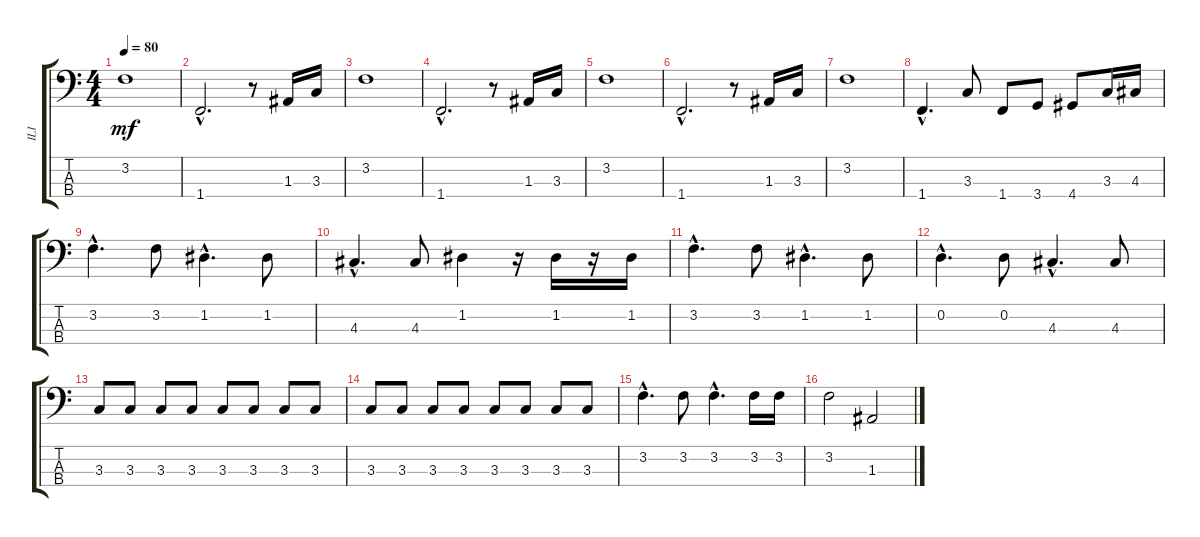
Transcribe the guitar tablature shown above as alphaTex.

\track ("ILI" "ILI") {instrument electricbasspick}
\staff {score tabs}
\tuning (G2 D2 A1 E1) {hide}
\ts (4 4)
\tempo 80
\clef f4
\ks c
3.2.1{dy mf} |
1.4{hac}.2{d} r.8 1.3.16 3.3.16 |
3.2.1 |
1.4{hac}.2{d} r.8 1.3.16 3.3.16 |
3.2.1 |
1.4{hac}.2{d} r.8 1.3.16 3.3.16 |
3.2.1 |
1.4{hac}.4{d} 3.3.8 1.4.8 3.4.8 4.4.8 3.3.16 4.3.16 |
3.2{hac}.4{d} 3.2.8 1.2{hac}.4{d} 1.2.8 |
4.3{hac}.4{d} 4.3.8 1.2.4 r.16 1.2.16 r.16 1.2.16 |
3.2{hac}.4{d} 3.2.8 1.2{hac}.4{d} 1.2.8 |
0.2{hac}.4{d} 0.2.8 4.3{hac}.4{d} 4.3.8 |
3.3.8 3.3.8 3.3.8 3.3.8 3.3.8 3.3.8 3.3.8 3.3.8 |
3.3.8 3.3.8 3.3.8 3.3.8 3.3.8 3.3.8 3.3.8 3.3.8 |
3.2{hac}.4{d} 3.2.8 3.2{hac}.4{d} 3.2.16 3.2.16 |
3.2.2 1.3.2
